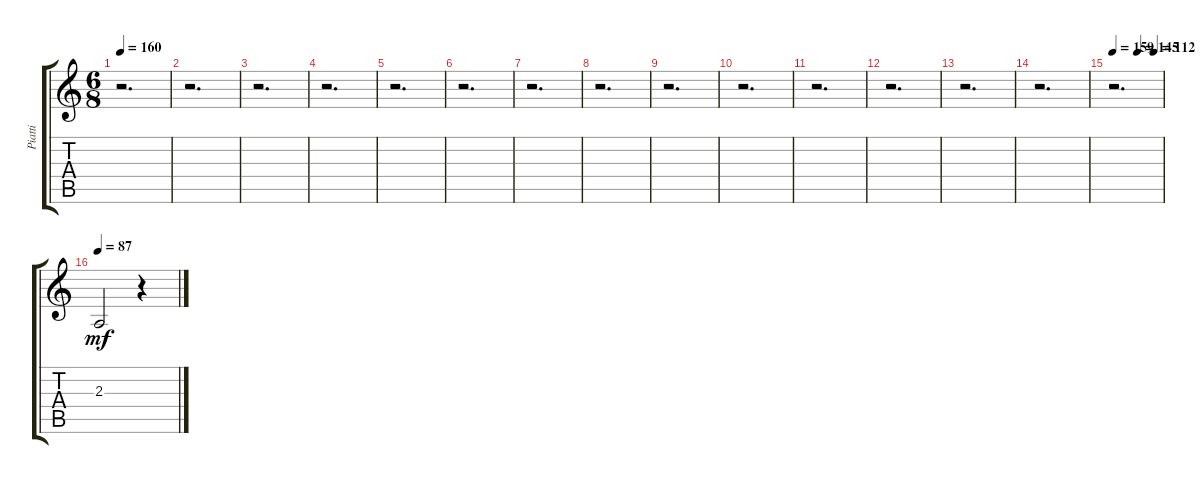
\track ("Piatti" "Piatti") {instrument pizzicatostrings}
\staff {score tabs}
\tuning (E4 B3 G3 D3 A2 E2) {hide}
\ts (6 8)
\tempo 160
\clef g2
\ks c
r.2{d dy mf} |
r.2{d} |
r.2{d} |
r.2{d} |
r.2{d} |
r.2{d} |
r.2{d} |
r.2{d} |
r.2{d} |
r.2{d} |
r.2{d} |
r.2{d} |
r.2{d} |
r.2{d} |
\tempo 159
\tempo (145 0.5)
\tempo (112 0.8333333333333334)
r.2{d} |
\tempo 87
2.3.2 r.4
